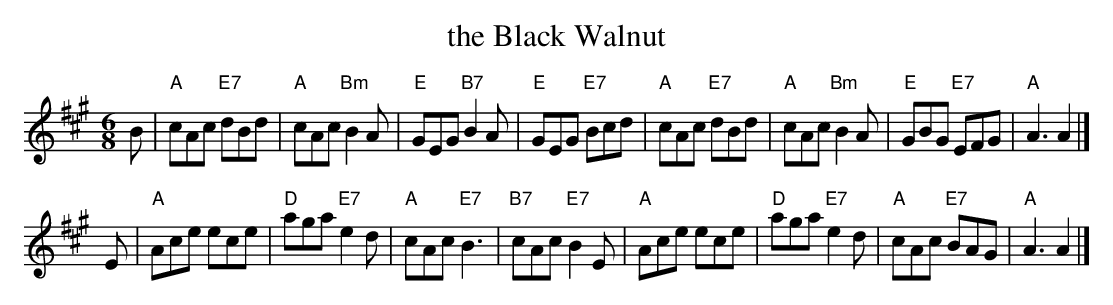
X:1
T: the Black Walnut
M: 6/8
L: 1/8
K: A
B \
| "A"cAc "E7"dBd | "A"cAc "Bm"B2A | "E"GEG "B7"B2A | "E"GEG "E7"Bcd \
| "A"cAc "E7"dBd | "A"cAc "Bm"B2A | "E"GBG "E7"EFG | "A"A3 A2 |]
E \
| "A"Ace ece | "D"aga "E7"e2d | "A"cAc "E7"B3  | "B7"cAc "E7"B2E \
| "A"Ace ece | "D"aga "E7"e2d | "A"cAc "E7"BAG | "A"A3 A2 |]
